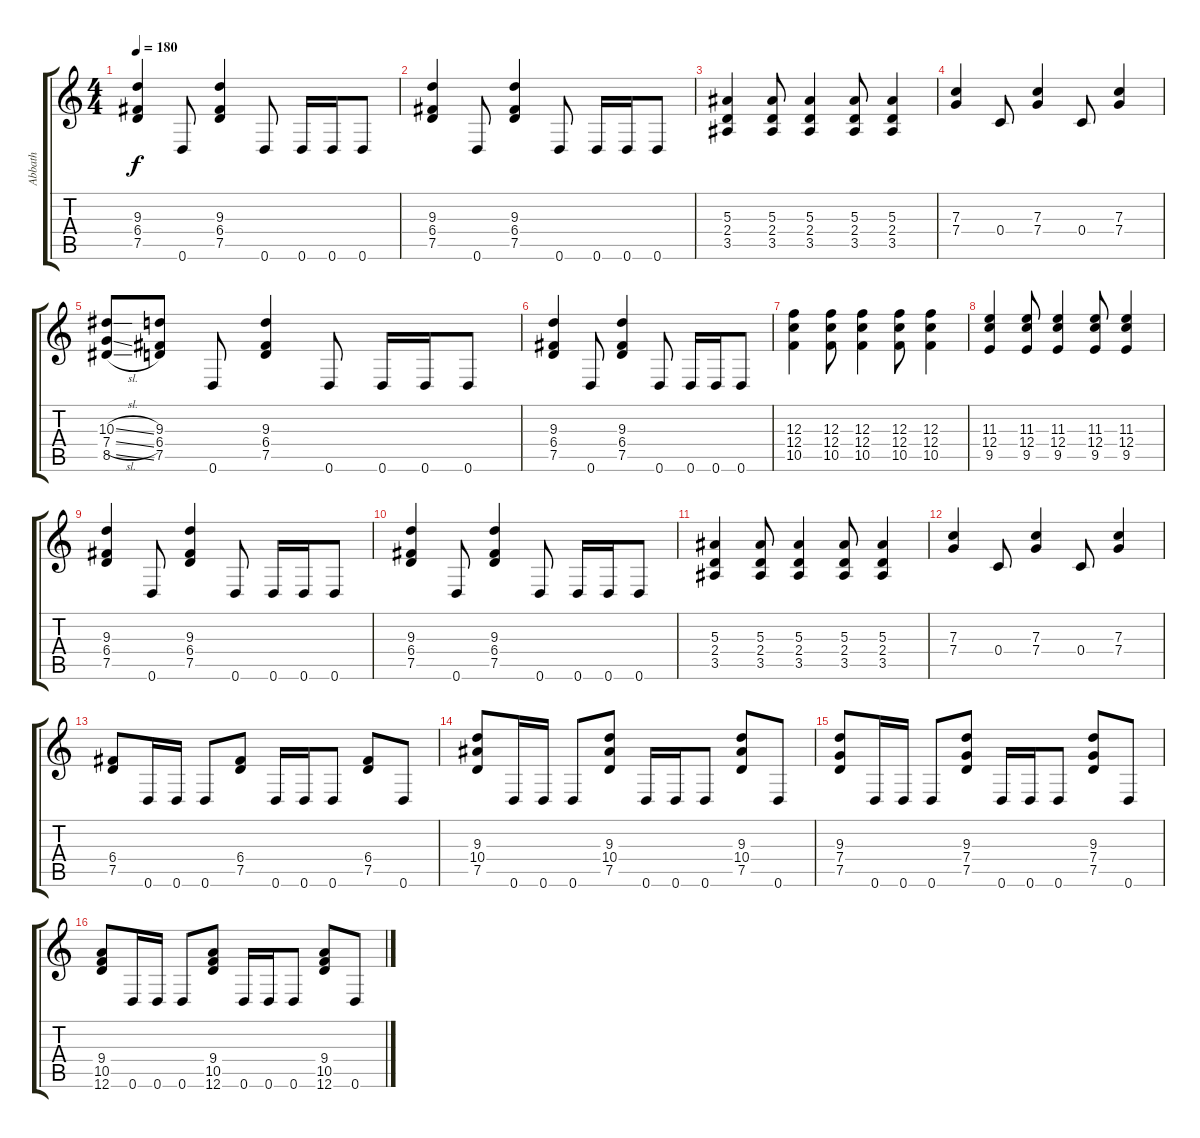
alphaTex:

\track ("Abbath" "Abbath") {instrument distortionguitar}
\staff {score tabs}
\tuning (D4 A3 F3 C3 G2 D2) {hide}
\ts (4 4)
\tempo 180
\clef g2
\ks c
(9.3 6.4 7.5).4{dy f} 0.6.8 (9.3 6.4 7.5).4 0.6.8 0.6.16 0.6.16 0.6.8 |
(9.3 6.4 7.5).4 0.6.8 (9.3 6.4 7.5).4 0.6.8 0.6.16 0.6.16 0.6.8 |
(5.3 2.4 3.5).4 (5.3 2.4 3.5).8 (5.3 2.4 3.5).4 (5.3 2.4 3.5).8 (5.3 2.4 3.5).4 |
(7.3 7.4).4 0.4.8 (7.3 7.4).4 0.4.8 (7.3 7.4).4 |
(10.3{sl} 7.4{sl} 8.5{sl}).8 (9.3 6.4 7.5).8 0.6.8 (9.3 6.4 7.5).4 0.6.8 0.6.16 0.6.16 0.6.8 |
(9.3 6.4 7.5).4 0.6.8 (9.3 6.4 7.5).4 0.6.8 0.6.16 0.6.16 0.6.8 |
(12.3 12.4 10.5).4 (12.3 12.4 10.5).8 (12.3 12.4 10.5).4 (12.3 12.4 10.5).8 (12.3 12.4 10.5).4 |
(11.3 12.4 9.5).4 (11.3 12.4 9.5).8 (11.3 12.4 9.5).4 (11.3 12.4 9.5).8 (11.3 12.4 9.5).4 |
(9.3 6.4 7.5).4 0.6.8 (9.3 6.4 7.5).4 0.6.8 0.6.16 0.6.16 0.6.8 |
(9.3 6.4 7.5).4 0.6.8 (9.3 6.4 7.5).4 0.6.8 0.6.16 0.6.16 0.6.8 |
(5.3 2.4 3.5).4 (5.3 2.4 3.5).8 (5.3 2.4 3.5).4 (5.3 2.4 3.5).8 (5.3 2.4 3.5).4 |
(7.3 7.4).4 0.4.8 (7.3 7.4).4 0.4.8 (7.3 7.4).4 |
(6.4 7.5).8 0.6.16 0.6.16 0.6.8 (6.4 7.5).8 0.6.16 0.6.16 0.6.8 (6.4 7.5).8 0.6.8 |
(9.3 10.4 7.5).8 0.6.16 0.6.16 0.6.8 (9.3 10.4 7.5).8 0.6.16 0.6.16 0.6.8 (9.3 10.4 7.5).8 0.6.8 |
(9.3 7.4 7.5).8 0.6.16 0.6.16 0.6.8 (9.3 7.4 7.5).8 0.6.16 0.6.16 0.6.8 (9.3 7.4 7.5).8 0.6.8 |
(9.4 10.5 12.6).8 0.6.16 0.6.16 0.6.8 (9.4 10.5 12.6).8 0.6.16 0.6.16 0.6.8 (9.4 10.5 12.6).8 0.6.8
